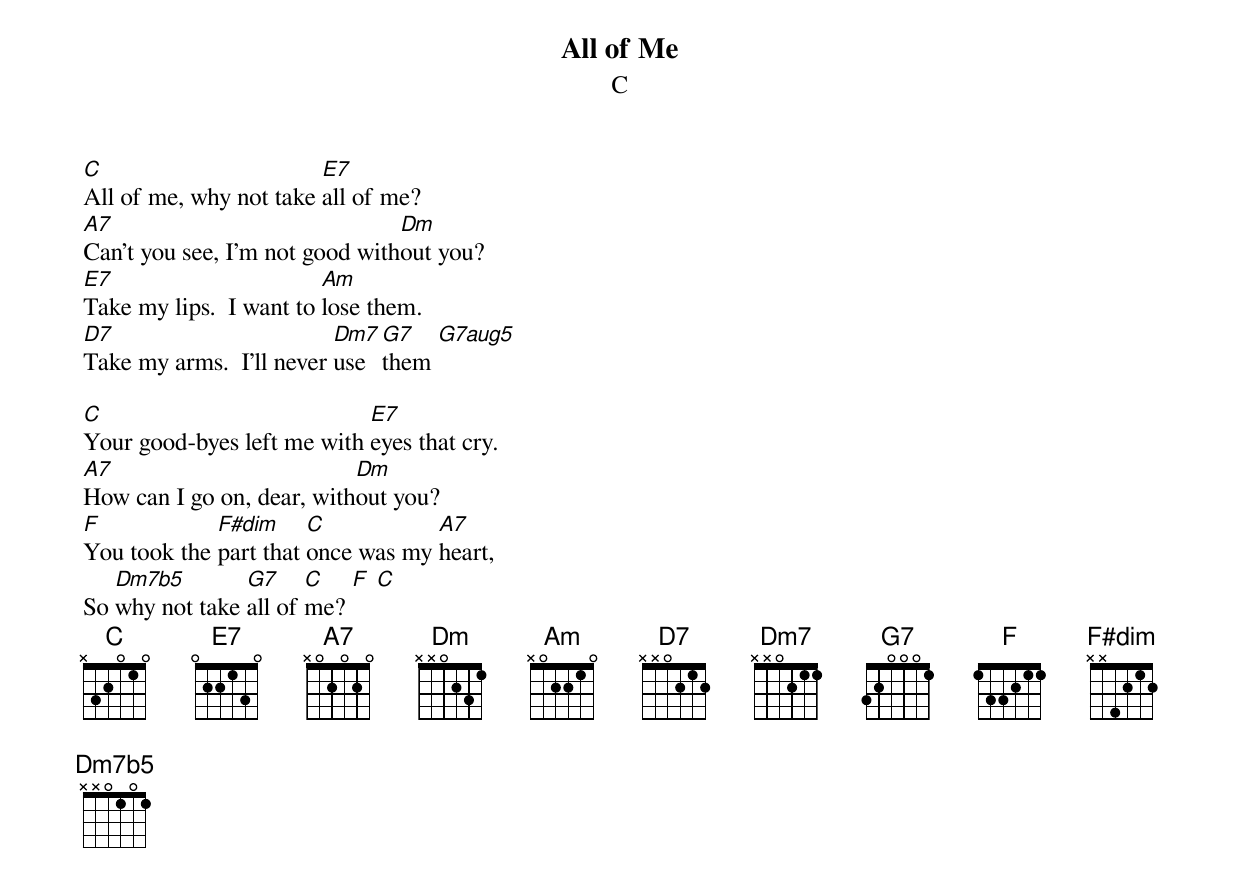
{t:All of Me}
{st:C}
{col: 2}
{define:G7aug5 base-fret 1 frets 0 3 1 2}

[C]All of me, why not take [E7]all of me?
[A7]Can't you see, I'm not good with[Dm]out you?
[E7]Take my lips.  I want to [Am]lose them.
[D7]Take my arms.  I'll never [Dm7]use [G7]them [G7aug5]

[C]Your good-byes left me with [E7]eyes that cry.
[A7]How can I go on, dear, with[Dm]out you?
[F]You took the [F#dim]part that [C]once was my [A7]heart,
So [Dm7b5]why not take [G7]all of [C]me? [F] [C]
